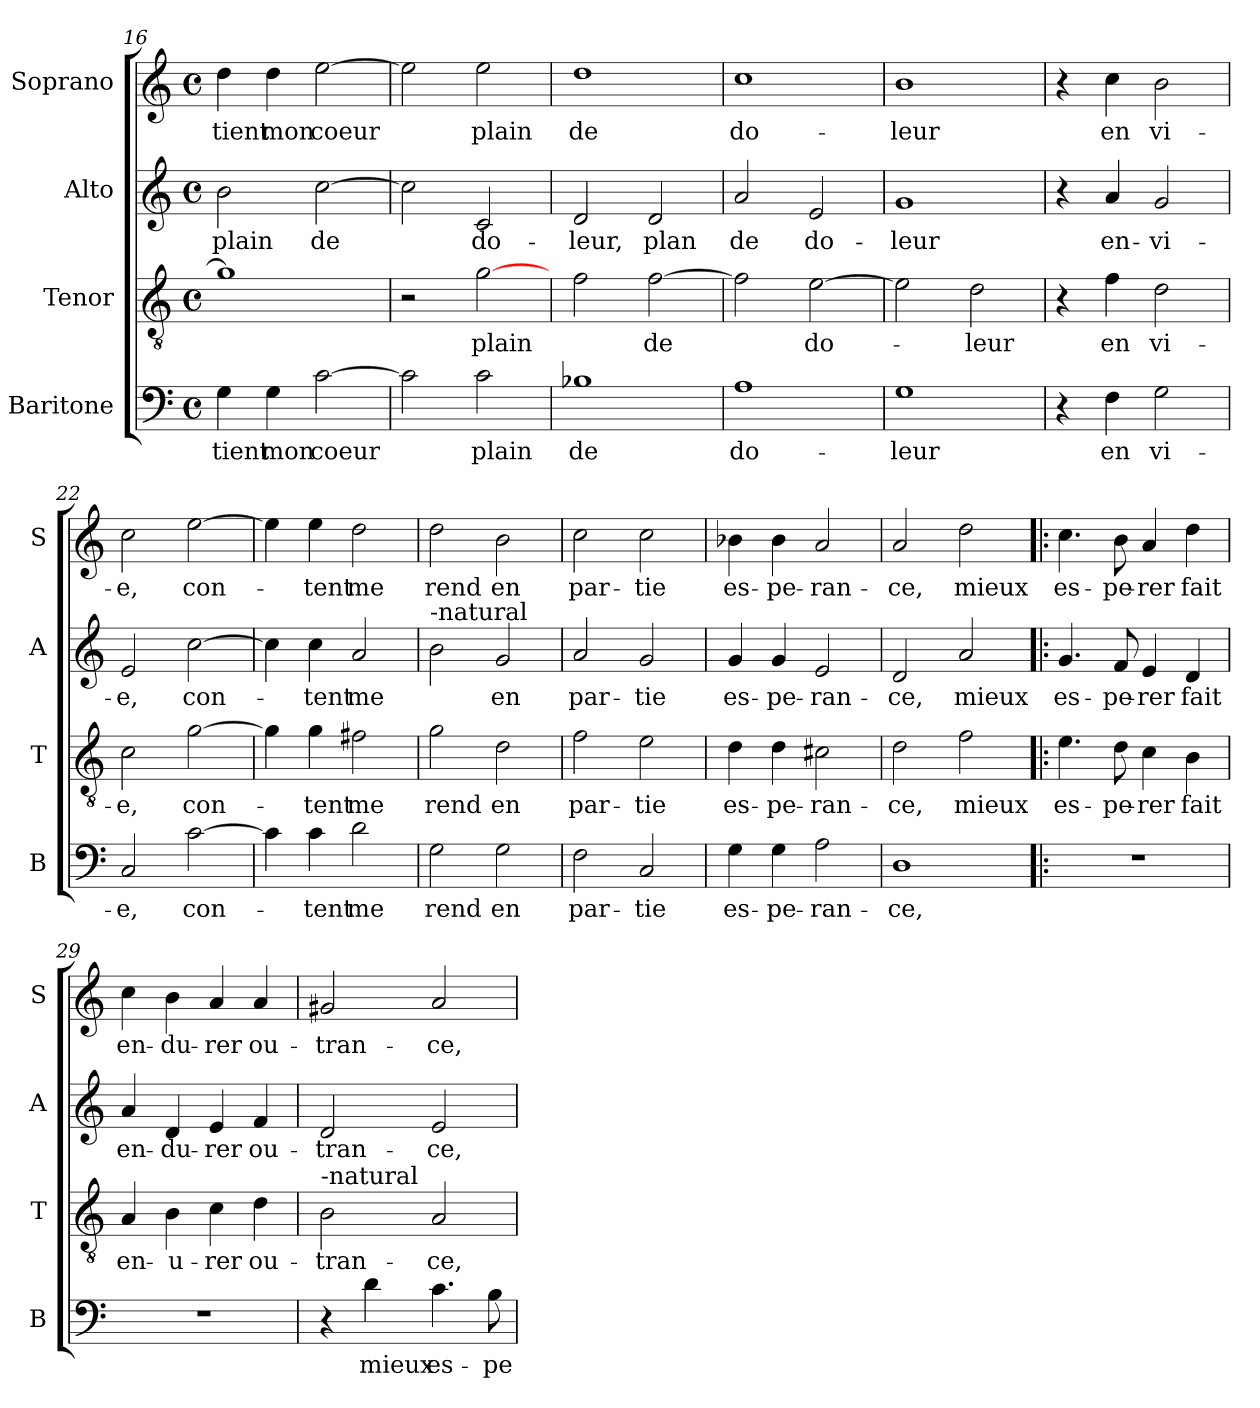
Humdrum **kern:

**kern	**text	**kern	**text	**kern	**text	**kern	**text
*part4	*part4	*part3	*part3	*part2	*part2	*part1	*part1
*staff4	*staff4	*staff3	*staff3	*staff2	*staff2	*staff1	*staff1
*I"Baritone	*	*I"Tenor	*	*I"Alto	*	*I"Soprano	*
*I'B	*	*I'T	*	*I'A	*	*I'S	*
*clefF4	*	*clefGv2	*	*clefG2	*	*clefG2	*
*k[]	*	*k[]	*	*k[]	*	*k[]	*
*C:	*	*C:	*	*C:	*	*C:	*
*M4/4	*	*M4/4	*	*M4/4	*	*M4/4	*
*met(c)	*	*met(c)	*	*met(c)	*	*met(c)	*
=16	=16	=16	=16	=16	=16	=16	=16
4G\	tient	1g]	.	2b\	plain	4dd\	-tient
4G\	mon	.	.	.	.	4dd\	mon
[2c\	coeur	.	.	[2cc\	de	[2ee\	coeur
=17	=17	=17	=17	=17	=17	=17	=17
2c\]	.	2r	.	2cc\]	.	2ee\]	.
2c\	plain	[2g\	plain	2c/	do-	2ee\	plain
=18	=18	=18	=18	=18	=18	=18	=18
1B-X	de	2f\	.	2d/	-leur,	1dd	de
.	.	[2f\	de	2d/	plan	.	.
=19	=19	=19	=19	=19	=19	=19	=19
1A	do-	2f\]	.	2a/	de	1cc	do-
.	.	[2e\	do-	2e/	do-	.	.
=20	=20	=20	=20	=20	=20	=20	=20
1G	-leur	2e\]	.	1g	-leur	1b	-leur
.	.	2d\	-leur	.	.	.	.
=21	=21	=21	=21	=21	=21	=21	=21
4r	.	4r	.	4r	.	4r	.
4F\	en	4f\	en	4a/	en-	4cc\	en
2G\	vi-	2d\	vi-	2g/	-vi-	2b\	vi-
=22	=22	=22	=22	=22	=22	=22	=22
2C/	-e,	2c\	-e,	2e/	-e,	2cc\	-e,
[2c\	con-	[2g\	con-	[2cc\	con-	[2ee\	con-
!!LO:PB:g=z
=23	=23	=23	=23	=23	=23	=23	=23
4c\]	.	4g\]	.	4cc\]	.	4ee\]	.
4c\	-tent	4g\	-tent	4cc\	-tent	4ee\	-tent
2d\	me	2f#X\	me	2a/	me	2dd\	me
=24	=24	=24	=24	=24	=24	=24	=24
!	!	!	!	!LO:TX:a:t=-natural	!	!	!
2G\	rend	2g\	rend	2b\	.	2dd\	rend
2G\	en	2d\	en	2g/	en	2b\	en
=25	=25	=25	=25	=25	=25	=25	=25
2F\	par-	2f\	par-	2a/	par-	2cc\	par-
2C/	-tie	2e\	-tie	2g/	-tie	2cc\	-tie
=26	=26	=26	=26	=26	=26	=26	=26
4G\	es-	4d\	es-	4g/	es-	4b-X\	es-
4G\	-pe-	4d\	-pe-	4g/	-pe-	4b-\	-pe-
2A\	-ran-	2c#X\	-ran-	2e/	-ran-	2a/	-ran-
=27	=27	=27	=27	=27	=27	=27	=27
1D	-ce,	2d\	-ce,	2d/	-ce,	2a/	-ce,
.	.	2f\	mieux	2a/	mieux	2dd\	mieux
=28!|:	=28!|:	=28!|:	=28!|:	=28!|:	=28!|:	=28!|:	=28!|:
1r	.	4.e\	es-	4.g/	es-	4.cc\	es-
.	.	8d\	-pe-	8f/	-pe-	8b\	-pe-
.	.	4c\	-rer	4e/	-rer	4a/	-rer
.	.	4B\	fait	4d/	fait	4dd\	fait
=29	=29	=29	=29	=29	=29	=29	=29
1r	.	4A/	en-	4a/	en-	4cc\	en-
.	.	4B\	-u-	4d/	-du-	4b\	-du-
.	.	4c\	-rer	4e/	-rer	4a/	-rer
.	.	4d\	ou-	4f/	ou-	4a/	ou-
!!LO:LB:g=z
=30	=30	=30	=30	=30	=30	=30	=30
!	!	!LO:TX:a:t=-natural	!	!	!	!	!
4r	.	2B\	-tran-	2d/	-tran-	2g#X/	-tran-
4d\	mieux	.	.	.	.	.	.
4.c\	es-	2A/	-ce,	2e/	-ce,	2a/	-ce,
8B\	-pe-	.	.	.	.	.	.
=	=	=	=	=	=	=	=
*-	*-	*-	*-	*-	*-	*-	*-
